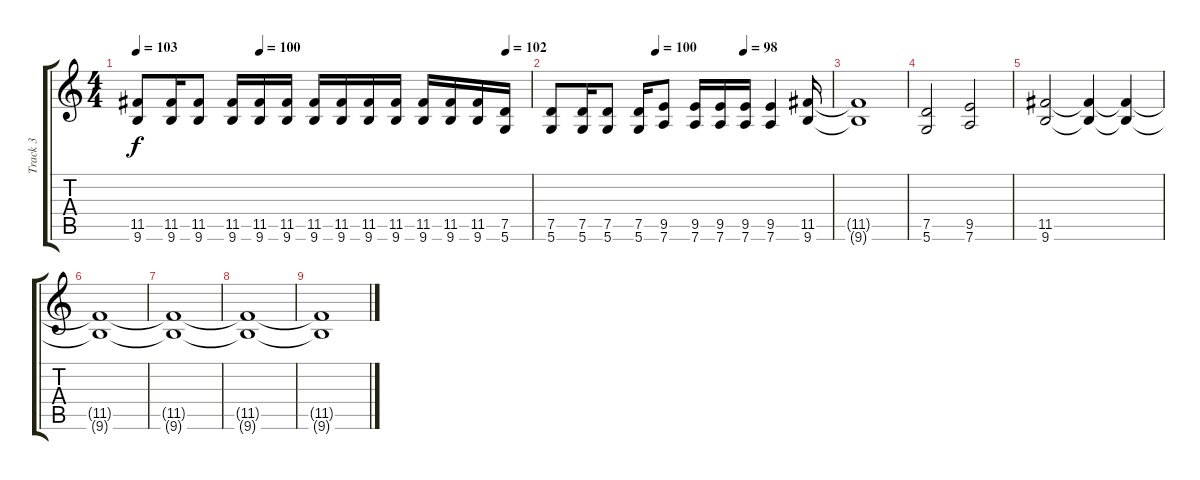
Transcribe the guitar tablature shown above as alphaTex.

\track ("Track 3" "Track 3") {instrument distortionguitar}
\staff {score tabs}
\tuning (D4 A3 F3 C3 G2 D2) {hide}
\ts (4 4)
\tempo 103
\tempo (100 0.3125)
\tempo (102 0.9375)
\clef g2
\ks c
(11.5 9.6).8{dy f} (11.5 9.6).16 (11.5 9.6).8 (11.5 9.6).16 (11.5 9.6).16 (11.5 9.6).16 (11.5 9.6).16 (11.5 9.6).16 (11.5 9.6).16 (11.5 9.6).16 (11.5 9.6).16 (11.5 9.6).16 (11.5 9.6).16 (7.5 5.6).16 |
\tempo (100 0.375)
\tempo (98 0.6875)
(7.5 5.6).8 (7.5 5.6).16 (7.5 5.6).8 (7.5 5.6).16 (9.5 7.6).8 (9.5 7.6).16 (9.5 7.6).16 (9.5 7.6).16 (9.5 7.6).4 (11.5 9.6).16 |
(11.5{t} 9.6{t}).1{volume 10} |
(7.5 5.6).2 (9.5 7.6).2 |
(11.5 9.6).2{volume 9} (11.5{t} 9.6{t}).4 (11.5{t} 9.6{t}).4 |
(11.5{t} 9.6{t}).1{volume 8} |
(11.5{t} 9.6{t}).1{volume 4} |
(11.5{t} 9.6{t}).1{volume 2} |
(11.5{t} 9.6{t}).1{volume 0}
